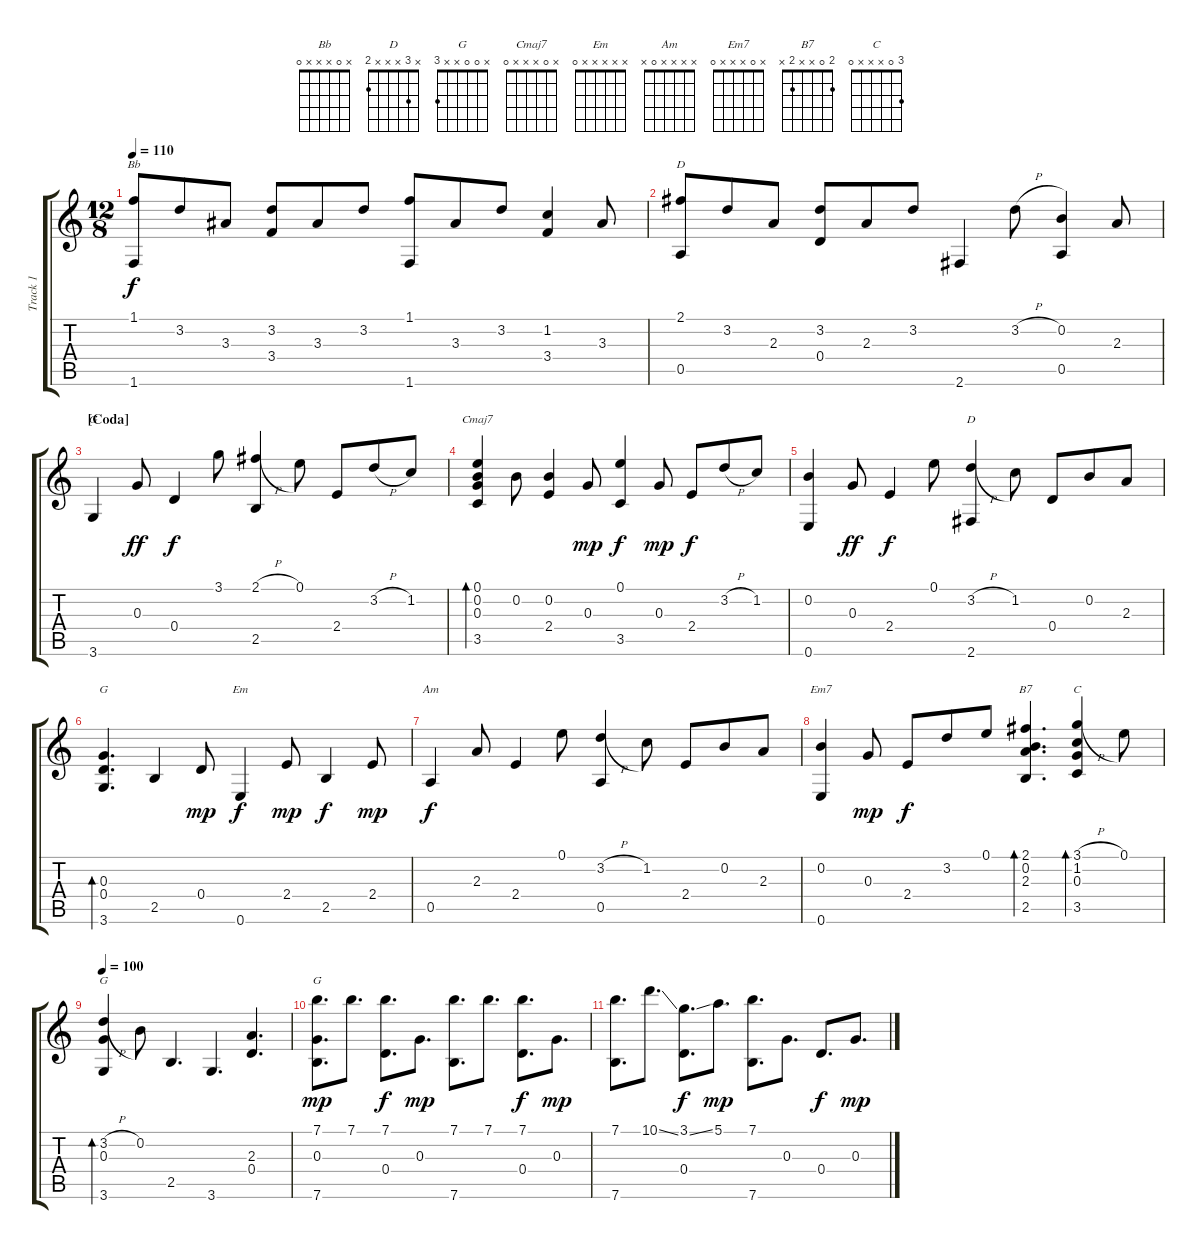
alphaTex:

\track ("Track 1" "Track 1") {instrument acousticguitarsteel}
\staff {score tabs}
\tuning (E4 B3 G3 D3 A2 E2) {hide}
\chord ("Bb" x 0 x x x 0)
\chord ("D" x 0 x x x 0)
\chord ("G" x x x x x 3)
\chord ("Cmaj7" x 0 x x x 0)
\chord ("D" x 3 x x x 2)
\chord ("G" x 0 x x x 0)
\chord ("Em" x x x x x 0)
\chord ("Am" x x x x 0 x)
\chord ("Em7" x 0 x x x 0)
\chord ("B7" 2 0 x x 2 x)
\chord ("C" 3 0 x x x 0)
\chord ("G" x 3 0 0 x x)
\chord ("G" x 0 0 x x 3)
\ts (12 8)
\tempo 110
\clef g2
\ks c
(1.1 1.6).8{ch "Bb" dy f} 3.2.8 3.3.8 (3.2 3.4).8 3.3.8 3.2.8 (1.1 1.6).8 3.3.8 3.2.8 (1.2 3.4).4 3.3.8 |
(2.1 0.5).8{ch "D"} 3.2.8 2.3.8 (3.2 0.4).8 2.3.8 3.2.8 2.6.4 3.2{h}.8 (0.2 0.5).4 2.3.8 |
\section ("" "[Coda]")
3.6.4{ch "G"} 0.3.8{dy ff} 0.4.4{dy f} 3.1.8 (2.1{h} 2.5).4 0.1.8 2.4.8 3.2{h}.8 1.2.8 |
(0.1 0.2 0.3 3.5).4{bd 240 ch "Cmaj7"} 0.2.8 (0.2 2.4).4 0.3.8{dy mp} (0.1 3.5).4{dy f} 0.3.8{dy mp} 2.4.8{dy f} 3.2{h}.8 1.2.8 |
(0.2 0.6).4 0.3.8{dy ff} 2.4.4{dy f} 0.1.8 (3.2{h} 2.6).4{ch "D"} 1.2.8 0.4.8 0.2.8 2.3.8 |
(0.3 0.4 3.6).4{d bd 240 ch "G"} 2.5.4 0.4.8{dy mp} 0.6.4{ch "Em" dy f} 2.4.8{dy mp} 2.5.4{dy f} 2.4.8{dy mp} |
0.5.4{ch "Am" dy f} 2.3.8 2.4.4 0.1.8 (3.2{h} 0.5).4 1.2.8 2.4.8 0.2.8 2.3.8 |
(0.2 0.6).4{ch "Em7"} 0.3.8{dy mp} 2.4.8{dy f} 3.2.8 0.1.8 (2.1 0.2 2.3 2.5).4{d bd 120 ch "B7"} (3.1{h} 1.2 0.3 3.5).4{bd 120 ch "C"} 0.1.8 |
\tempo 100
(3.2{h} 0.3 3.6).4{bd 120 ch "G"} 0.2.8 2.5.4{d} 3.6.4{d} (2.3 0.4).4{d} |
\section ("" "")
(7.1 0.3 7.6).8{d ch "G" dy mp} 7.1.8{d} (7.1 0.4).8{d dy f} 0.3.8{d dy mp} (7.1 7.6).8{d} 7.1.8{d} (7.1 0.4).8{d dy f} 0.3.8{d dy mp} |
(7.1 7.6).8{d} 10.1{ss}.8{d} (3.1{ss} 0.4).8{d dy f} 5.1.8{d dy mp} (7.1 7.6).8{d} 0.3.8{d} 0.4.8{d dy f} 0.3.8{d dy mp}
